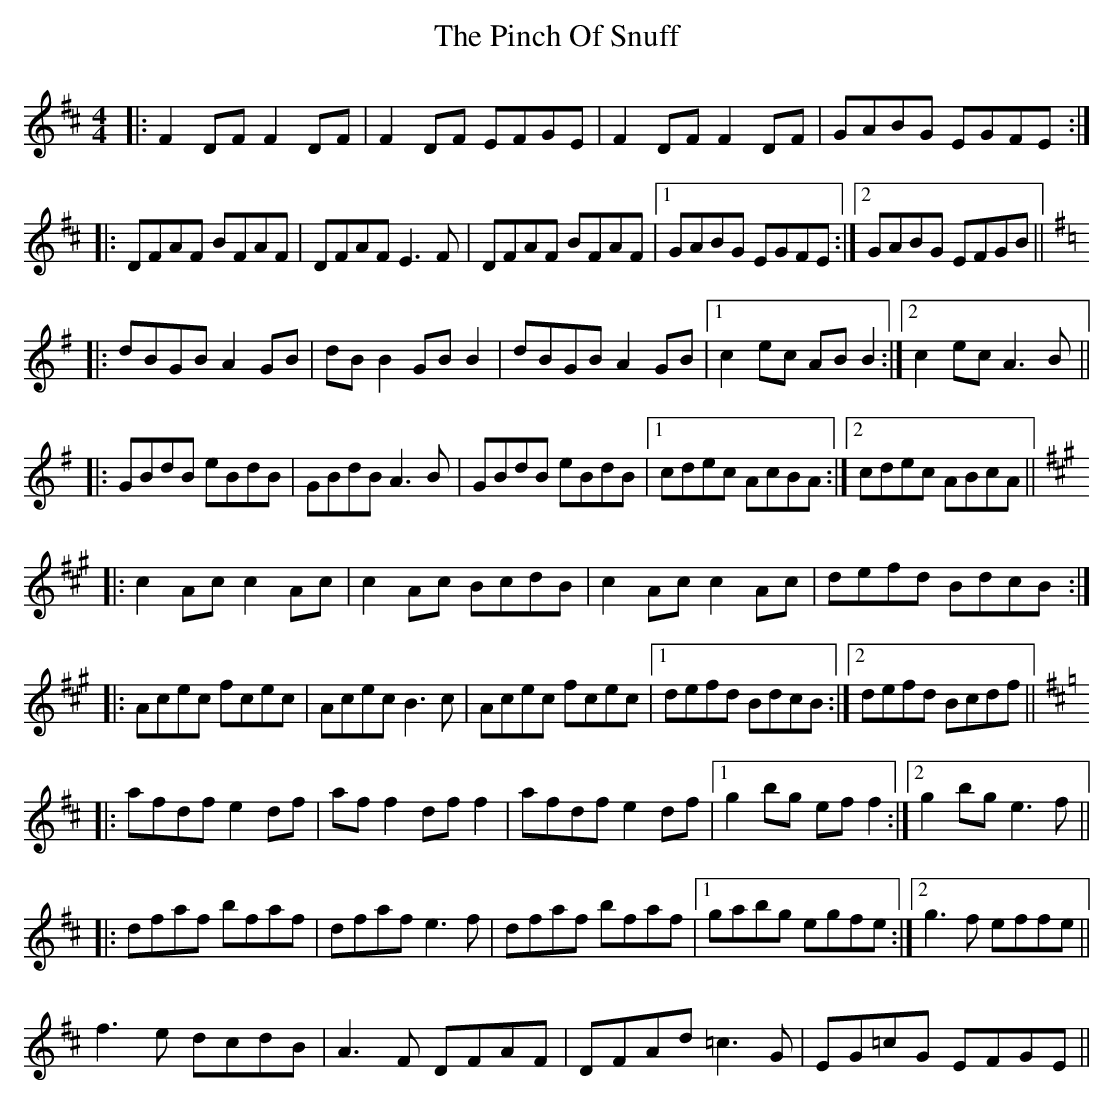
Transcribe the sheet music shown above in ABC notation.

X:1
T: The Pinch Of Snuff
M: 4/4
L: 1/8
K: Dmaj
|:F2DF F2DF|F2DF EFGE|F2DF F2DF|GABG EGFE:|
|:DFAF BFAF|DFAF E3 F|DFAF BFAF|1 GABG EGFE:|2 GABG EFGB||
K:Gmaj
|:dBGB A2 GB|dB B2 GB B2|dBGB A2 GB|1 c2 ec AB B2:|2 c2 ec A3 B||
|:GBdB eBdB|GBdB A3 B|GBdB eBdB|1 cdec AcBA:|2 cdec ABcA||
K:Amaj
|:c2Ac c2Ac|c2Ac BcdB|c2Ac c2Ac|defd BdcB:|
|:Acec fcec|Acec B3 c|Acec fcec|1 defd BdcB:|2 defd Bcdf||
K:D
|:afdf e2 df|af f2 df f2|afdf e2 df|1 g2 bg ef f2:|2 g2 bg e3 f||
|:dfaf bfaf|dfaf e3 f|dfaf bfaf|1 gabg egfe:|2 g3 f effe||
f3 e dcdB|A3 F DFAF|DFAd =c3 G|EG=cG EFGE||
